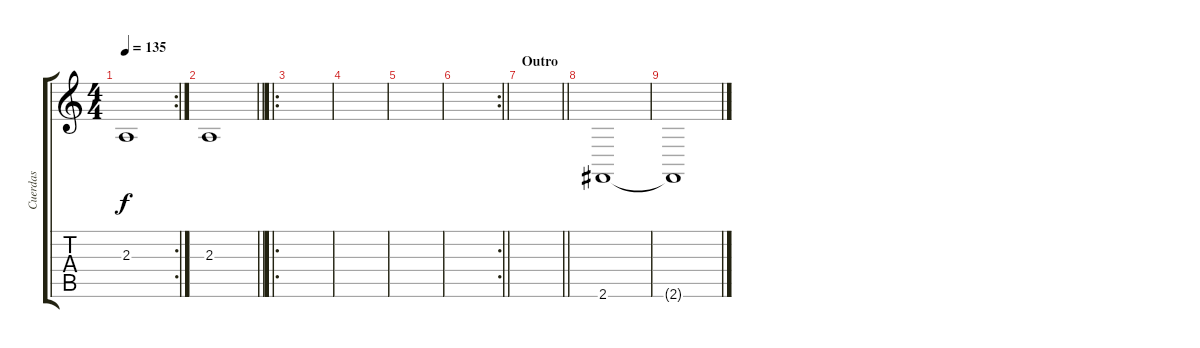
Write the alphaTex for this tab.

\track ("Cuerdas" "Cuerdas") {instrument tremolostrings}
\staff {score tabs}
\tuning (E4 B3 G3 D3 A2 E2) {hide}
\rc 2
\ts (4 4)
\tempo 135
\clef g2
\ks c
2.3.1{dy f} |
\barLineRight lightlight
2.3.1 |
\ro
|
|
|
\rc 2
\barLineRight lightlight
|
\section ("" "Outro")
\barLineRight lightlight
|
2.6.1 |
2.6{t}.1
